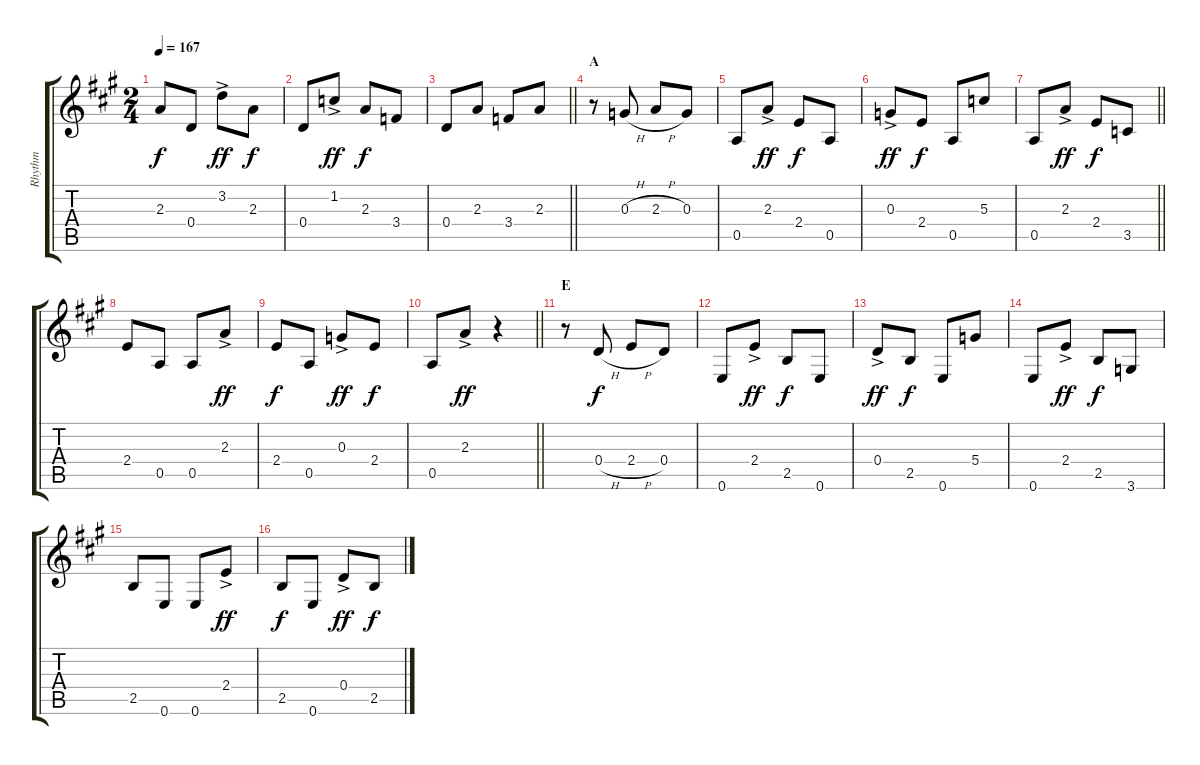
\track ("Rhythm" "Rhythm") {instrument electricguitarmuted}
\staff {score tabs}
\tuning (E4 B3 G3 D3 A2 E2) {hide}
\ts (2 4)
\tempo 167
\clef g2
\ks a
2.3.8{dy f} 0.4.8 3.2{ac}.8{dy ff} 2.3.8{dy f} |
0.4.8 1.2{ac}.8{dy ff} 2.3.8{dy f} 3.4.8 |
\barLineRight lightlight
0.4.8 2.3.8 3.4.8 2.3.8 |
\section ("" "A")
r.8 0.3{h}.8 2.3{h}.8 0.3.8 |
0.5.8 2.3{ac}.8{dy ff} 2.4.8{dy f} 0.5.8 |
0.3{ac}.8{dy ff} 2.4.8{dy f} 0.5.8 5.3.8 |
\barLineRight lightlight
0.5.8 2.3{ac}.8{dy ff} 2.4.8{dy f} 3.5.8 |
2.4.8 0.5.8 0.5.8 2.3{ac}.8{dy ff} |
2.4.8{dy f} 0.5.8 0.3{ac}.8{dy ff} 2.4.8{dy f} |
\barLineRight lightlight
0.5.8 2.3{ac}.8{dy ff} r.4 |
\section ("" "E")
r.8 0.4{h}.8{dy f} 2.4{h}.8 0.4.8 |
0.6.8 2.4{ac}.8{dy ff} 2.5.8{dy f} 0.6.8 |
0.4{ac}.8{dy ff} 2.5.8{dy f} 0.6.8 5.4.8 |
0.6.8 2.4{ac}.8{dy ff} 2.5.8{dy f} 3.6.8 |
2.5.8 0.6.8 0.6.8 2.4{ac}.8{dy ff} |
2.5.8{dy f} 0.6.8 0.4{ac}.8{dy ff} 2.5.8{dy f}
